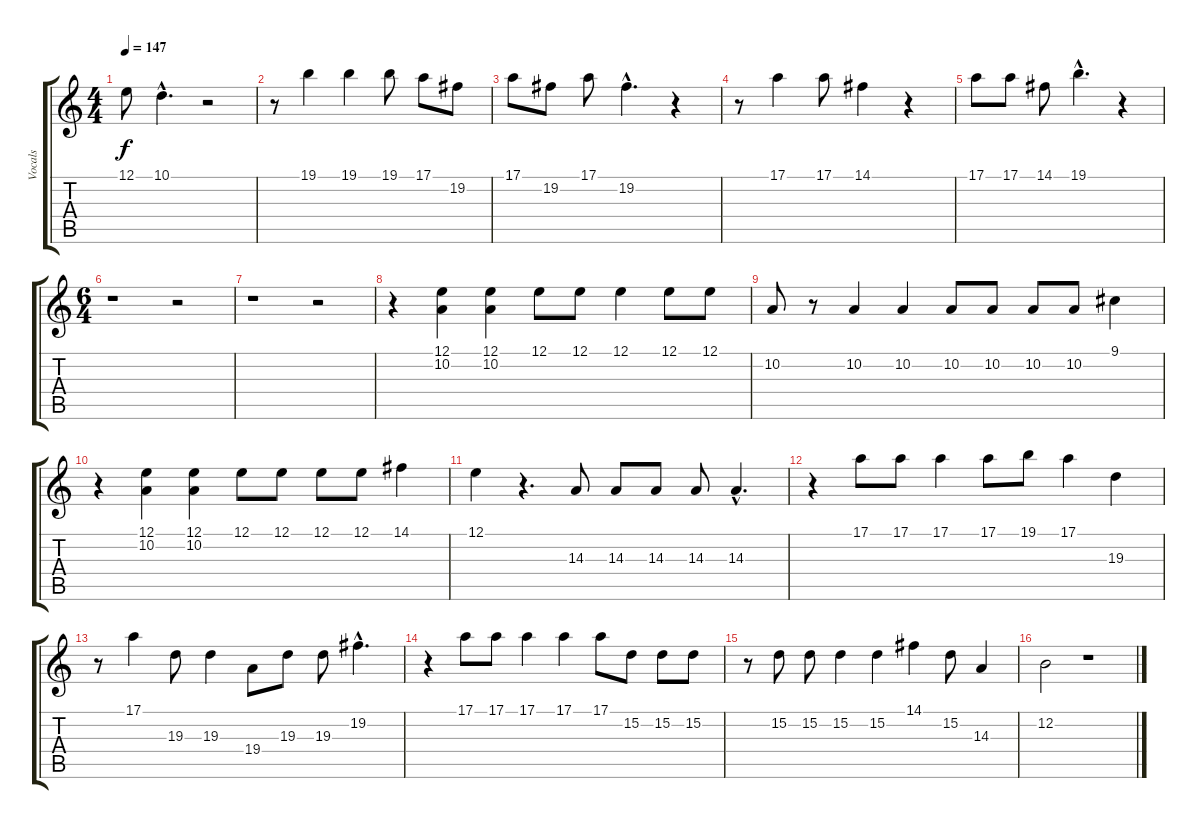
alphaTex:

\track ("Vocals" "Vocals") {instrument voiceoohs}
\staff {score tabs}
\tuning (E4 B3 G3 D3 A2 E2) {hide}
\ts (4 4)
\tempo 147
\clef g2
\ks c
12.1.8{dy f} 10.1{hac}.4{d} r.2 |
r.8 19.1.4 19.1.4 19.1.8 17.1.8 19.2.8 |
17.1.8 19.2.8 17.1.8 19.2{hac}.4{d} r.4 |
r.8 17.1.4 17.1.8 14.1.4 r.4 |
17.1.8 17.1.8 14.1.8 19.1{hac}.4{d} r.4 |
\ts (6 4)
r.1 r.2 |
r.1 r.2 |
r.4 (12.1 10.2).4 (12.1 10.2).4 12.1.8 12.1.8 12.1.4 12.1.8 12.1.8 |
10.2.8 r.8 10.2.4 10.2.4 10.2.8 10.2.8 10.2.8 10.2.8 9.1.4 |
r.4 (12.1 10.2).4 (12.1 10.2).4 12.1.8 12.1.8 12.1.8 12.1.8 14.1.4 |
12.1.4 r.4{d} 14.3.8 14.3.8 14.3.8 14.3.8 14.3{hac}.4{d} |
r.4 17.1.8 17.1.8 17.1.4 17.1.8 19.1.8 17.1.4 19.3.4 |
r.8 17.1.4 19.3.8 19.3.4 19.4.8 19.3.8 19.3.8 19.2{hac}.4{d} |
r.4 17.1.8 17.1.8 17.1.4 17.1.4 17.1.8 15.2.8 15.2.8 15.2.8 |
r.8 15.2.8 15.2.8 15.2.4 15.2.4 14.1.4 15.2.8 14.3.4 |
12.2.2 r.1
